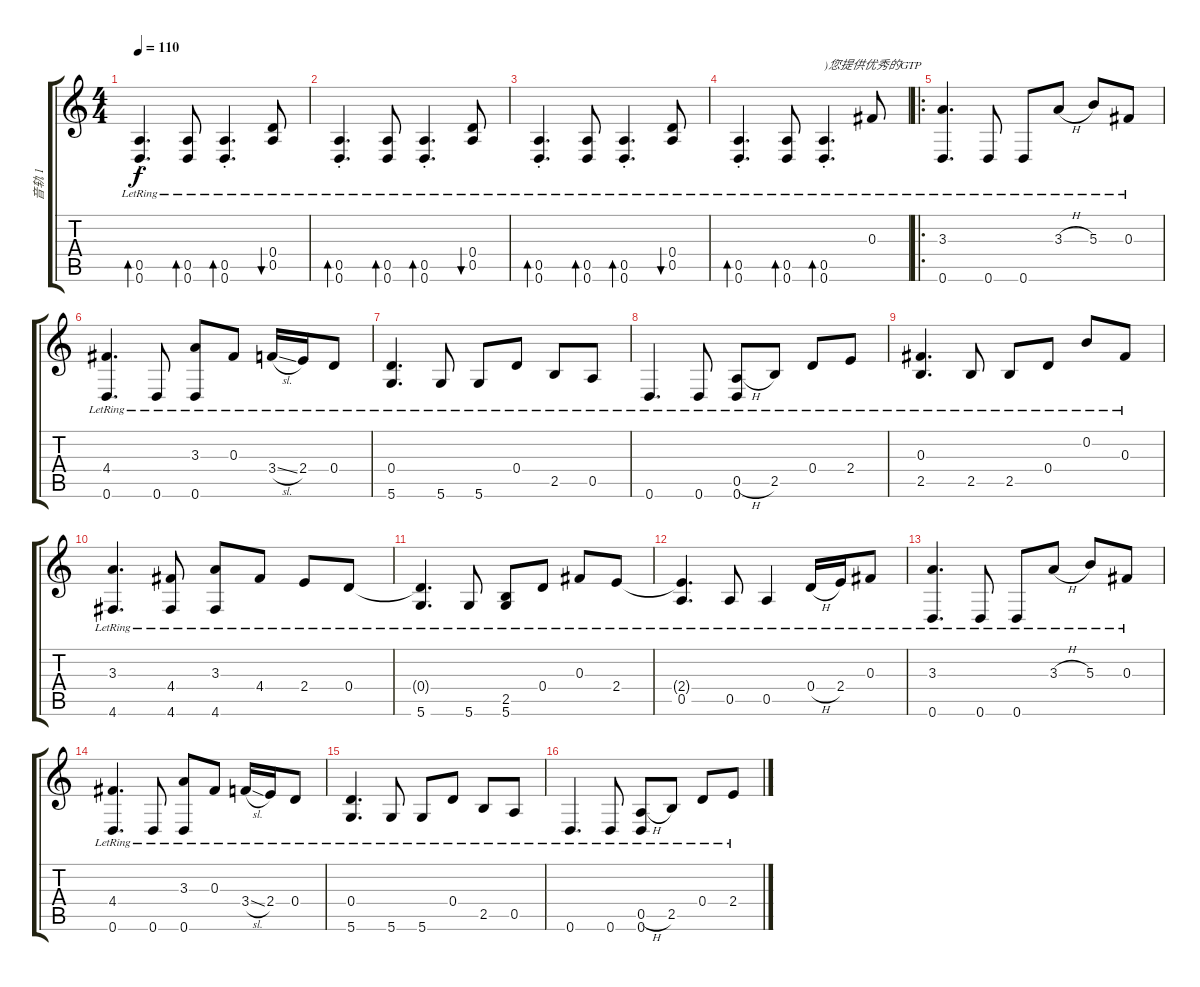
\track ("音轨 1" "音轨 1") {instrument acousticguitarnylon}
\staff {score tabs}
\tuning (D4 B3 Gb3 D3 A2 D2) {hide}
\ts (4 4)
\tempo 110
\clef g2
\ks c
(0.5{st lr} 0.6{st lr}).4{d bd 60 dy f instrument acousticguitarnylon} (0.5{lr} 0.6{lr}).8{bd 60} (0.5{st lr} 0.6{st lr}).4{d bd 60} (0.4{lr} 0.5{lr}).8{bu 60} |
(0.5{st lr} 0.6{st lr}).4{d bd 60} (0.5{lr} 0.6{lr}).8{bd 60} (0.5{st lr} 0.6{st lr}).4{d bd 60} (0.4{lr} 0.5{lr}).8{bu 60} |
(0.5{st lr} 0.6{st lr}).4{d bd 60} (0.5{lr} 0.6{lr}).8{bd 60} (0.5{st lr} 0.6{st lr}).4{d bd 60} (0.4{lr} 0.5{lr}).8{bu 60} |
(0.5{st lr} 0.6{st lr}).4{d bd 60} (0.5{lr} 0.6{lr}).8{bd 60} (0.5{st lr} 0.6{st lr}).4{d bd 60 txt ")您提供优秀的GTP"} 0.3{lr}.8 |
\ro
(3.3{lr} 0.6{lr}).4{d} 0.6{lr}.8 0.6{lr}.8 3.3{h lr}.8 5.3{lr}.8 0.3{lr}.8 |
(4.4{lr} 0.6{lr}).4{d} 0.6{lr}.8 (3.3{lr} 0.6{lr}).8 0.3{lr}.8 3.4{sl lr}.16 2.4{lr}.16 0.4{lr}.8 |
(0.4{lr} 5.6{lr}).4{d} 5.6{lr}.8 5.6{lr}.8 0.4{lr}.8 2.5{lr}.8 0.5{lr}.8 |
0.6{lr}.4{d} 0.6{lr}.8 (0.5{h lr} 0.6{lr}).8 2.5{lr}.8 0.4{lr}.8 2.4{lr}.8 |
(0.3{lr} 2.5{lr}).4{d} 2.5{lr}.8 2.5{lr}.8 0.4{lr}.8 0.2{lr}.8 0.3{lr}.8 |
(3.3{lr} 4.6{lr}).4{d} (4.4{lr} 4.6{lr}).8 (3.3{lr} 4.6{lr}).8 4.4{lr}.8 2.4{lr}.8 0.4{lr}.8 |
(0.4{t} 5.6{lr}).4{d} 5.6{lr}.8 (2.5{lr} 5.6{lr}).8 0.4{lr}.8 0.3{lr}.8 2.4{lr}.8 |
(2.4{t} 0.5{lr}).4{d} 0.5{lr}.8 0.5{lr}.4 0.4{h lr}.16 2.4{lr}.16 0.3{lr}.8 |
(3.3{lr} 0.6{lr}).4{d} 0.6{lr}.8 0.6{lr}.8 3.3{h lr}.8 5.3{lr}.8 0.3{lr}.8 |
(4.4{lr} 0.6{lr}).4{d} 0.6{lr}.8 (3.3{lr} 0.6{lr}).8 0.3{lr}.8 3.4{sl lr}.16 2.4{lr}.16 0.4{lr}.8 |
(0.4{lr} 5.6{lr}).4{d} 5.6{lr}.8 5.6{lr}.8 0.4{lr}.8 2.5{lr}.8 0.5{lr}.8 |
0.6{lr}.4{d} 0.6{lr}.8 (0.5{h lr} 0.6{lr}).8 2.5{lr}.8 0.4{lr}.8 2.4{lr}.8
